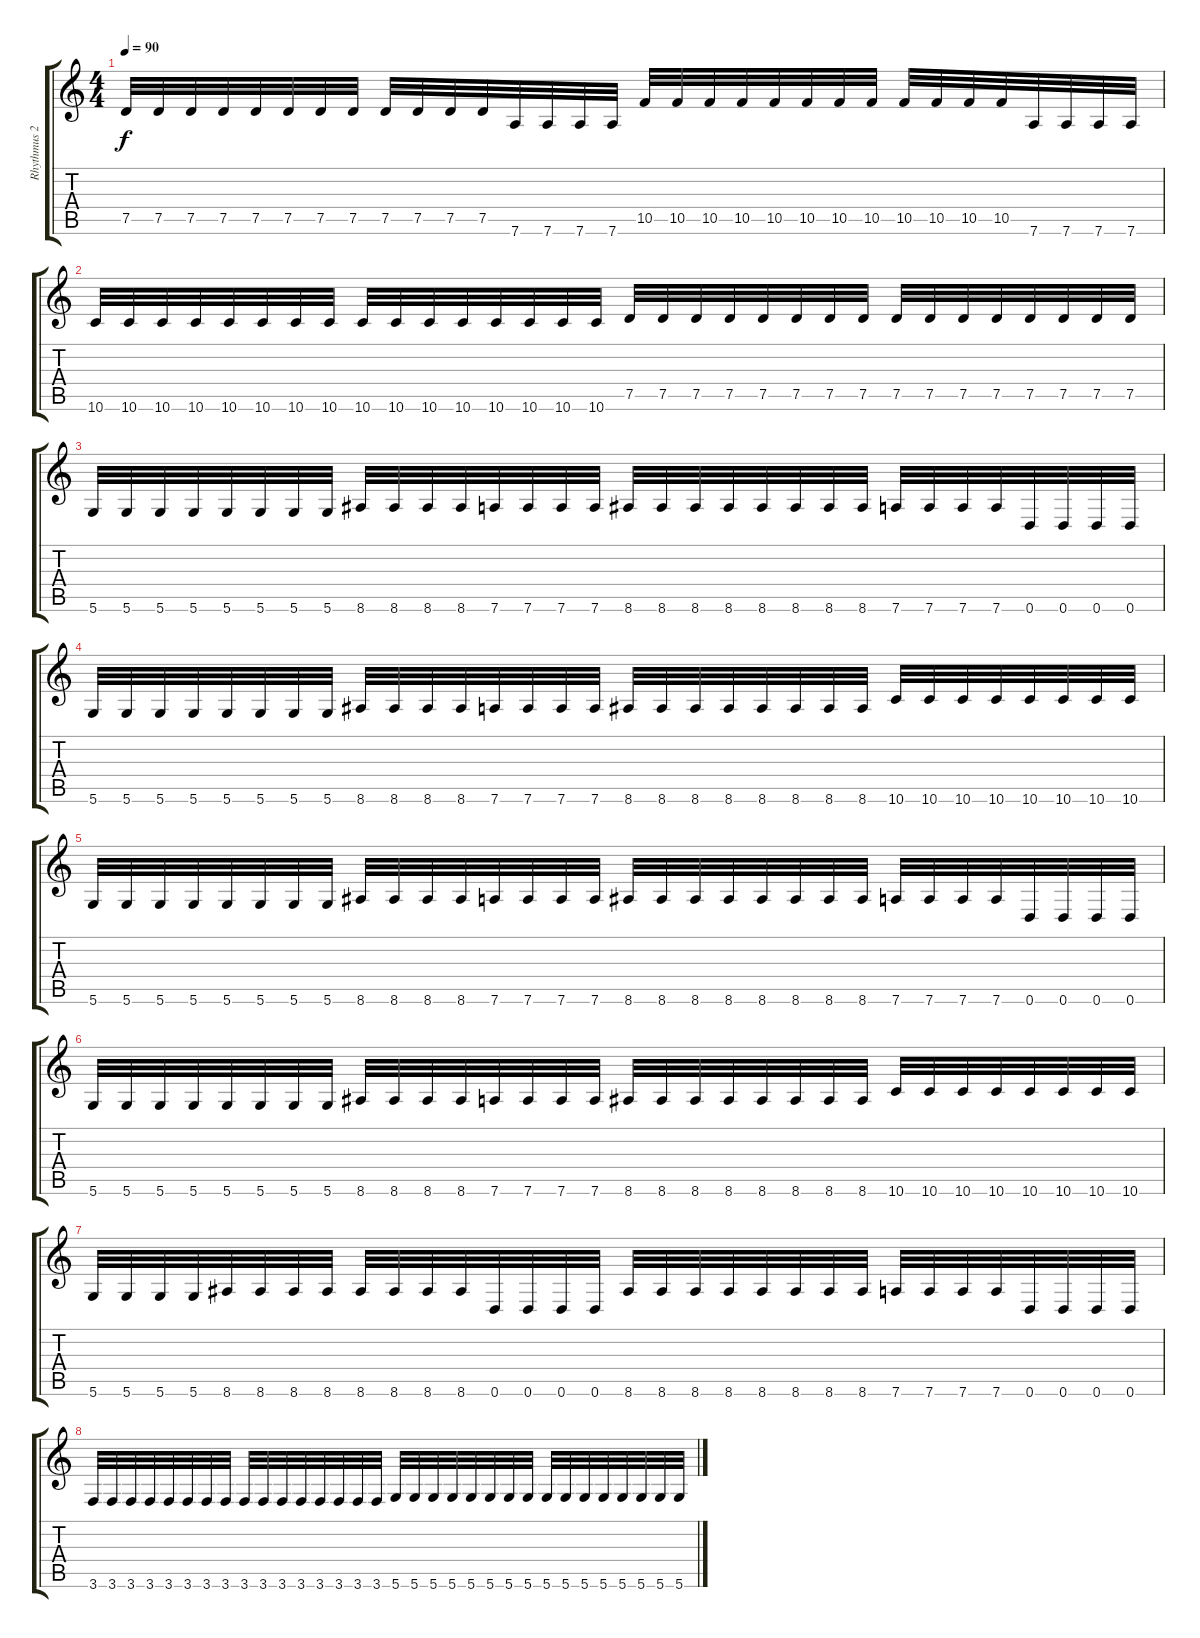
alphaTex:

\track ("Rhythmus 2" "Rhythmus 2") {instrument distortionguitar}
\staff {score tabs}
\tuning (D4 A3 F3 C3 G2 D2) {hide}
\ts (4 4)
\tempo 90
\clef g2
\ks c
7.5.32{dy f} 7.5.32 7.5.32 7.5.32 7.5.32 7.5.32 7.5.32 7.5.32 7.5.32 7.5.32 7.5.32 7.5.32 7.6.32 7.6.32 7.6.32 7.6.32 10.5.32 10.5.32 10.5.32 10.5.32 10.5.32 10.5.32 10.5.32 10.5.32 10.5.32 10.5.32 10.5.32 10.5.32 7.6.32 7.6.32 7.6.32 7.6.32 |
10.6.32 10.6.32 10.6.32 10.6.32 10.6.32 10.6.32 10.6.32 10.6.32 10.6.32 10.6.32 10.6.32 10.6.32 10.6.32 10.6.32 10.6.32 10.6.32 7.5.32 7.5.32 7.5.32 7.5.32 7.5.32 7.5.32 7.5.32 7.5.32 7.5.32 7.5.32 7.5.32 7.5.32 7.5.32 7.5.32 7.5.32 7.5.32 |
5.6.32 5.6.32 5.6.32 5.6.32 5.6.32 5.6.32 5.6.32 5.6.32 8.6.32 8.6.32 8.6.32 8.6.32 7.6.32 7.6.32 7.6.32 7.6.32 8.6.32 8.6.32 8.6.32 8.6.32 8.6.32 8.6.32 8.6.32 8.6.32 7.6.32 7.6.32 7.6.32 7.6.32 0.6.32 0.6.32 0.6.32 0.6.32 |
5.6.32 5.6.32 5.6.32 5.6.32 5.6.32 5.6.32 5.6.32 5.6.32 8.6.32 8.6.32 8.6.32 8.6.32 7.6.32 7.6.32 7.6.32 7.6.32 8.6.32 8.6.32 8.6.32 8.6.32 8.6.32 8.6.32 8.6.32 8.6.32 10.6.32 10.6.32 10.6.32 10.6.32 10.6.32 10.6.32 10.6.32 10.6.32 |
5.6.32 5.6.32 5.6.32 5.6.32 5.6.32 5.6.32 5.6.32 5.6.32 8.6.32 8.6.32 8.6.32 8.6.32 7.6.32 7.6.32 7.6.32 7.6.32 8.6.32 8.6.32 8.6.32 8.6.32 8.6.32 8.6.32 8.6.32 8.6.32 7.6.32 7.6.32 7.6.32 7.6.32 0.6.32 0.6.32 0.6.32 0.6.32 |
5.6.32 5.6.32 5.6.32 5.6.32 5.6.32 5.6.32 5.6.32 5.6.32 8.6.32 8.6.32 8.6.32 8.6.32 7.6.32 7.6.32 7.6.32 7.6.32 8.6.32 8.6.32 8.6.32 8.6.32 8.6.32 8.6.32 8.6.32 8.6.32 10.6.32 10.6.32 10.6.32 10.6.32 10.6.32 10.6.32 10.6.32 10.6.32 |
5.6.32 5.6.32 5.6.32 5.6.32 8.6.32 8.6.32 8.6.32 8.6.32 8.6.32 8.6.32 8.6.32 8.6.32 0.6.32 0.6.32 0.6.32 0.6.32 8.6.32 8.6.32 8.6.32 8.6.32 8.6.32 8.6.32 8.6.32 8.6.32 7.6.32 7.6.32 7.6.32 7.6.32 0.6.32 0.6.32 0.6.32 0.6.32 |
3.6.32 3.6.32 3.6.32 3.6.32 3.6.32 3.6.32 3.6.32 3.6.32 3.6.32 3.6.32 3.6.32 3.6.32 3.6.32 3.6.32 3.6.32 3.6.32 5.6.32 5.6.32 5.6.32 5.6.32 5.6.32 5.6.32 5.6.32 5.6.32 5.6.32 5.6.32 5.6.32 5.6.32 5.6.32 5.6.32 5.6.32 5.6.32
